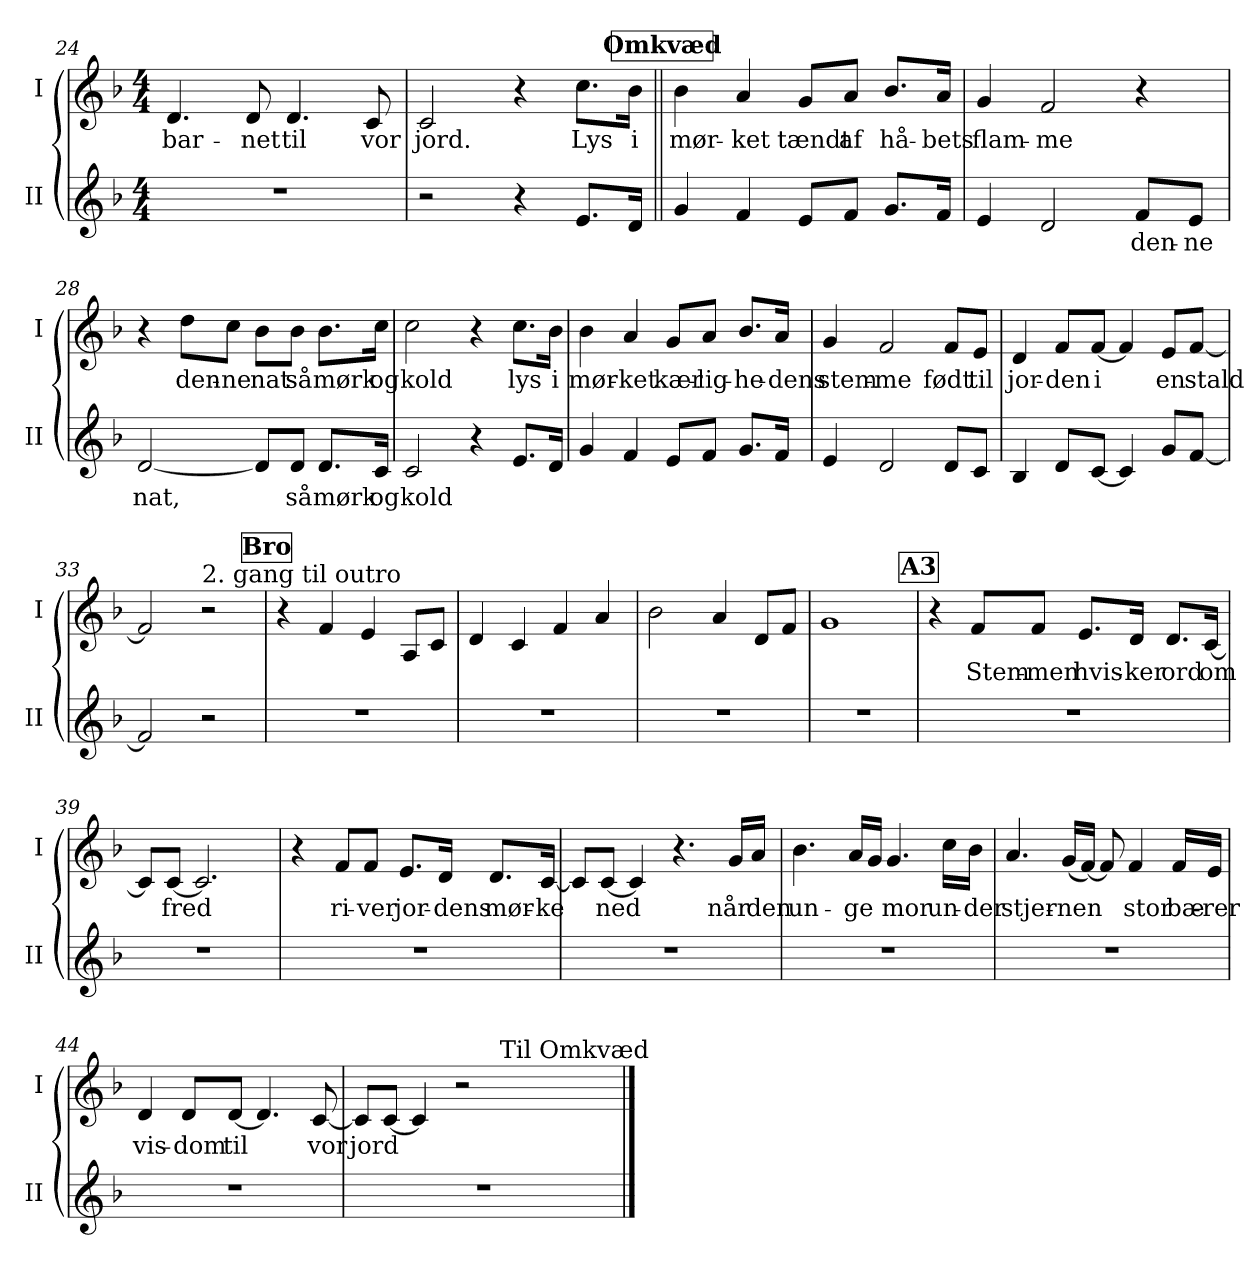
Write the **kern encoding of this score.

**kern	**text	**kern	**text
*part2	*part2	*part1	*part1
*staff2	*staff2	*staff1	*staff1
*I"II	*	*I"I	*
*I'II	*	*I'I	*
*clefG2	*	*clefG2	*
*k[b-]	*	*k[b-]	*
*M4/4	*	*M4/4	*
=24	=24	=24	=24
!	!	!	!LO:LY:b
1r	.	4.d/	bar-
!	!	!	!LO:LY:b
.	.	8d/	-net
!	!	!	!LO:LY:b
.	.	4.d/	til
!	!	!	!LO:LY:b
.	.	8c/	vor
=25	=25	=25	=25
!	!	!	!LO:LY:b
2r	.	2c/	jord.
4r	.	4r	.
!	!	!	!LO:LY:b
8.e/L	.	8.cc\L	Lys
!	!	!	!LO:LY:b
16d/Jk	.	16b-\Jk	i
!!LO:PB:g=z
!!LO:REH:place=s1:a:B:cj:fs=14:t=Omkvæd
=26||	=26||	=26||	=26||
!	!	!	!LO:LY:b
4g/	.	4b-\	mør-
!	!	!	!LO:LY:b
4f/	.	4a/	-ket
!	!	!	!LO:LY:b
8e/L	.	8g/L	tændt
!	!	!	!LO:LY:b
8f/J	.	8a/J	af
!	!	!	!LO:LY:b
8.g/L	.	8.b-/L	hå-
!	!	!	!LO:LY:b
16f/Jk	.	16a/Jk	-bets
=27	=27	=27	=27
!	!	!	!LO:LY:b
4e/	.	4g/	flam-
!	!	!	!LO:LY:b
2d/	.	2f/	-me
!	!LO:LY:b	!	!
8f/L	den-	4r	.
!	!LO:LY:b	!	!
8e/J	-ne	.	.
=28	=28	=28	=28
!	!LO:LY:b	!	!
[2d/	nat,	4r	.
!	!	!	!LO:LY:b
.	.	8dd\L	den-
!	!	!	!LO:LY:b
.	.	8cc\J	-ne
!	!	!	!LO:LY:b
8d/L]	.	8b-\L	nat
!	!LO:LY:b	!	!LO:LY:b
8d/J	så	8b-\J	så
!	!LO:LY:b	!	!LO:LY:b
8.d/L	mørk	8.b-\L	mørk
!	!LO:LY:b	!	!LO:LY:b
16c/Jk	og	16cc\Jk	og
=29	=29	=29	=29
!	!LO:LY:b	!	!LO:LY:b
2c/	kold	2cc\	kold
4r	.	4r	.
!	!	!	!LO:LY:b
8.e/L	.	8.cc\L	lys
!	!	!	!LO:LY:b
16d/Jk	.	16b-\Jk	i
=30	=30	=30	=30
!	!	!	!LO:LY:b
4g/	.	4b-\	mør-
!	!	!	!LO:LY:b
4f/	.	4a/	-ket
!	!	!	!LO:LY:b
8e/L	.	8g/L	kær-
!	!	!	!LO:LY:b
8f/J	.	8a/J	-lig-
!	!	!	!LO:LY:b
8.g/L	.	8.b-/L	-he-
!	!	!	!LO:LY:b
16f/Jk	.	16a/Jk	-dens
!!LO:LB:g=z
=31	=31	=31	=31
!	!	!	!LO:LY:b
4e/	.	4g/	stem-
!	!	!	!LO:LY:b
2d/	.	2f/	-me
!	!	!	!LO:LY:b
8d/L	.	8f/L	født
!	!	!	!LO:LY:b
8c/J	.	8e/J	til
=32	=32	=32	=32
!	!	!	!LO:LY:b
4B-/	.	4d/	jor-
!	!	!	!LO:LY:b
8d/L	.	8f/L	-den
!	!	!	!LO:LY:b
[8c/J	.	[8f/J	i
4c/]	.	4f/]	.
!	!	!	!LO:LY:b
8g/L	.	8e/L	en
!	!	!	!LO:LY:b
[8f/J	.	[8f/J	stald
=33	=33	=33	=33
2f/]	.	2f/]	.
!	!	!LO:TX:a:t=2. gang til outro	!
2r	.	2r	.
!!LO:REH:place=s1:a:B:cj:fs=14:t=Bro
=34	=34	=34	=34
1r	.	4r	.
.	.	4f!/	.
.	.	4e!/	.
.	.	8A!/L	.
.	.	8c!/J	.
=35	=35	=35	=35
1r	.	4d!/	.
.	.	4c!/	.
.	.	4f!/	.
.	.	4a!/	.
=36	=36	=36	=36
1r	.	2b-!\	.
.	.	4a!/	.
.	.	8d!/L	.
.	.	8f!/J	.
!!LO:LB:g=z
=37	=37	=37	=37
1r	.	1g!	.
!!LO:REH:place=s1:a:B:cj:fs=14:t=A3
=38	=38	=38	=38
1r	.	4r	.
!	!	!	!LO:LY:b
.	.	8f/L	Stem-
!	!	!	!LO:LY:b
.	.	8f/J	-men
!	!	!	!LO:LY:b
.	.	8.e/L	hvis-
!	!	!	!LO:LY:b
.	.	16d/Jk	-ker
!	!	!	!LO:LY:b
.	.	8.d/L	ord
!	!	!	!LO:LY:b
.	.	[16c/Jk	om
=39	=39	=39	=39
1r	.	8c/L]	.
!	!	!	!LO:LY:b
.	.	[8c/J	fred
.	.	2.c/]	.
=40	=40	=40	=40
1r	.	4r	.
!	!	!	!LO:LY:b
.	.	8f/L	ri-
!	!	!	!LO:LY:b
.	.	8f/J	-ver
!	!	!	!LO:LY:b
.	.	8.e/L	jor-
!	!	!	!LO:LY:b
.	.	16d/Jk	-dens
!	!	!	!LO:LY:b
.	.	8.d/L	mør-
!	!	!	!LO:LY:b
.	.	[16c/Jk	ke
=41	=41	=41	=41
1r	.	8c/L]	.
!	!	!	!LO:LY:b
.	.	[8c/J	ned
.	.	4c/]	.
.	.	4.r	.
!	!	!	!LO:LY:b
.	.	16g/LL	når
!	!	!	!LO:LY:b
.	.	16a/JJ	den
!!LO:LB:g=z
=42	=42	=42	=42
!	!	!	!LO:LY:b
1r	.	4.b-\	un-
!	!	!	!LO:LY:b
.	.	16a/LL	-ge
.	.	16g/JJ	.
!	!	!	!LO:LY:b
.	.	4.g/	mor
!	!	!	!LO:LY:b
.	.	16cc\LL	un-
!	!	!	!LO:LY:b
.	.	16b-\JJ	-der
=43	=43	=43	=43
!	!	!	!LO:LY:b
1r	.	4.a/	stjer-
!	!	!	!LO:LY:b
.	.	(16g/LL	-nen
.	.	[16f/JJ)	.
.	.	8f/]	.
!	!	!	!LO:LY:b
.	.	4f/	stor
!	!	!	!LO:LY:b
.	.	16f/LL	bæ-
!	!	!	!LO:LY:b
.	.	16e/JJ	-rer
=44	=44	=44	=44
!	!	!	!LO:LY:b
1r	.	4d/	vis-
!	!	!	!LO:LY:b
.	.	8d/L	-dom
!	!	!	!LO:LY:b
.	.	[8d/J	til
.	.	4.d/]	.
!	!	!	!LO:LY:b
.	.	[8c/	vor
=45	=45	=45	=45
!	!	!	!LO:LY:b
*	*	*^	*
1r	.	8c/L]	2.ryy	jord
.	.	[8c/J	.	.
.	.	4c/]	.	.
.	.	2r	.	.
!	!	!	!LO:TX:a:t=Til Omkvæd	!
.	.	.	4ryy	.
*	*	*v	*v	*
==	==	==	==
*-	*-	*-	*-
